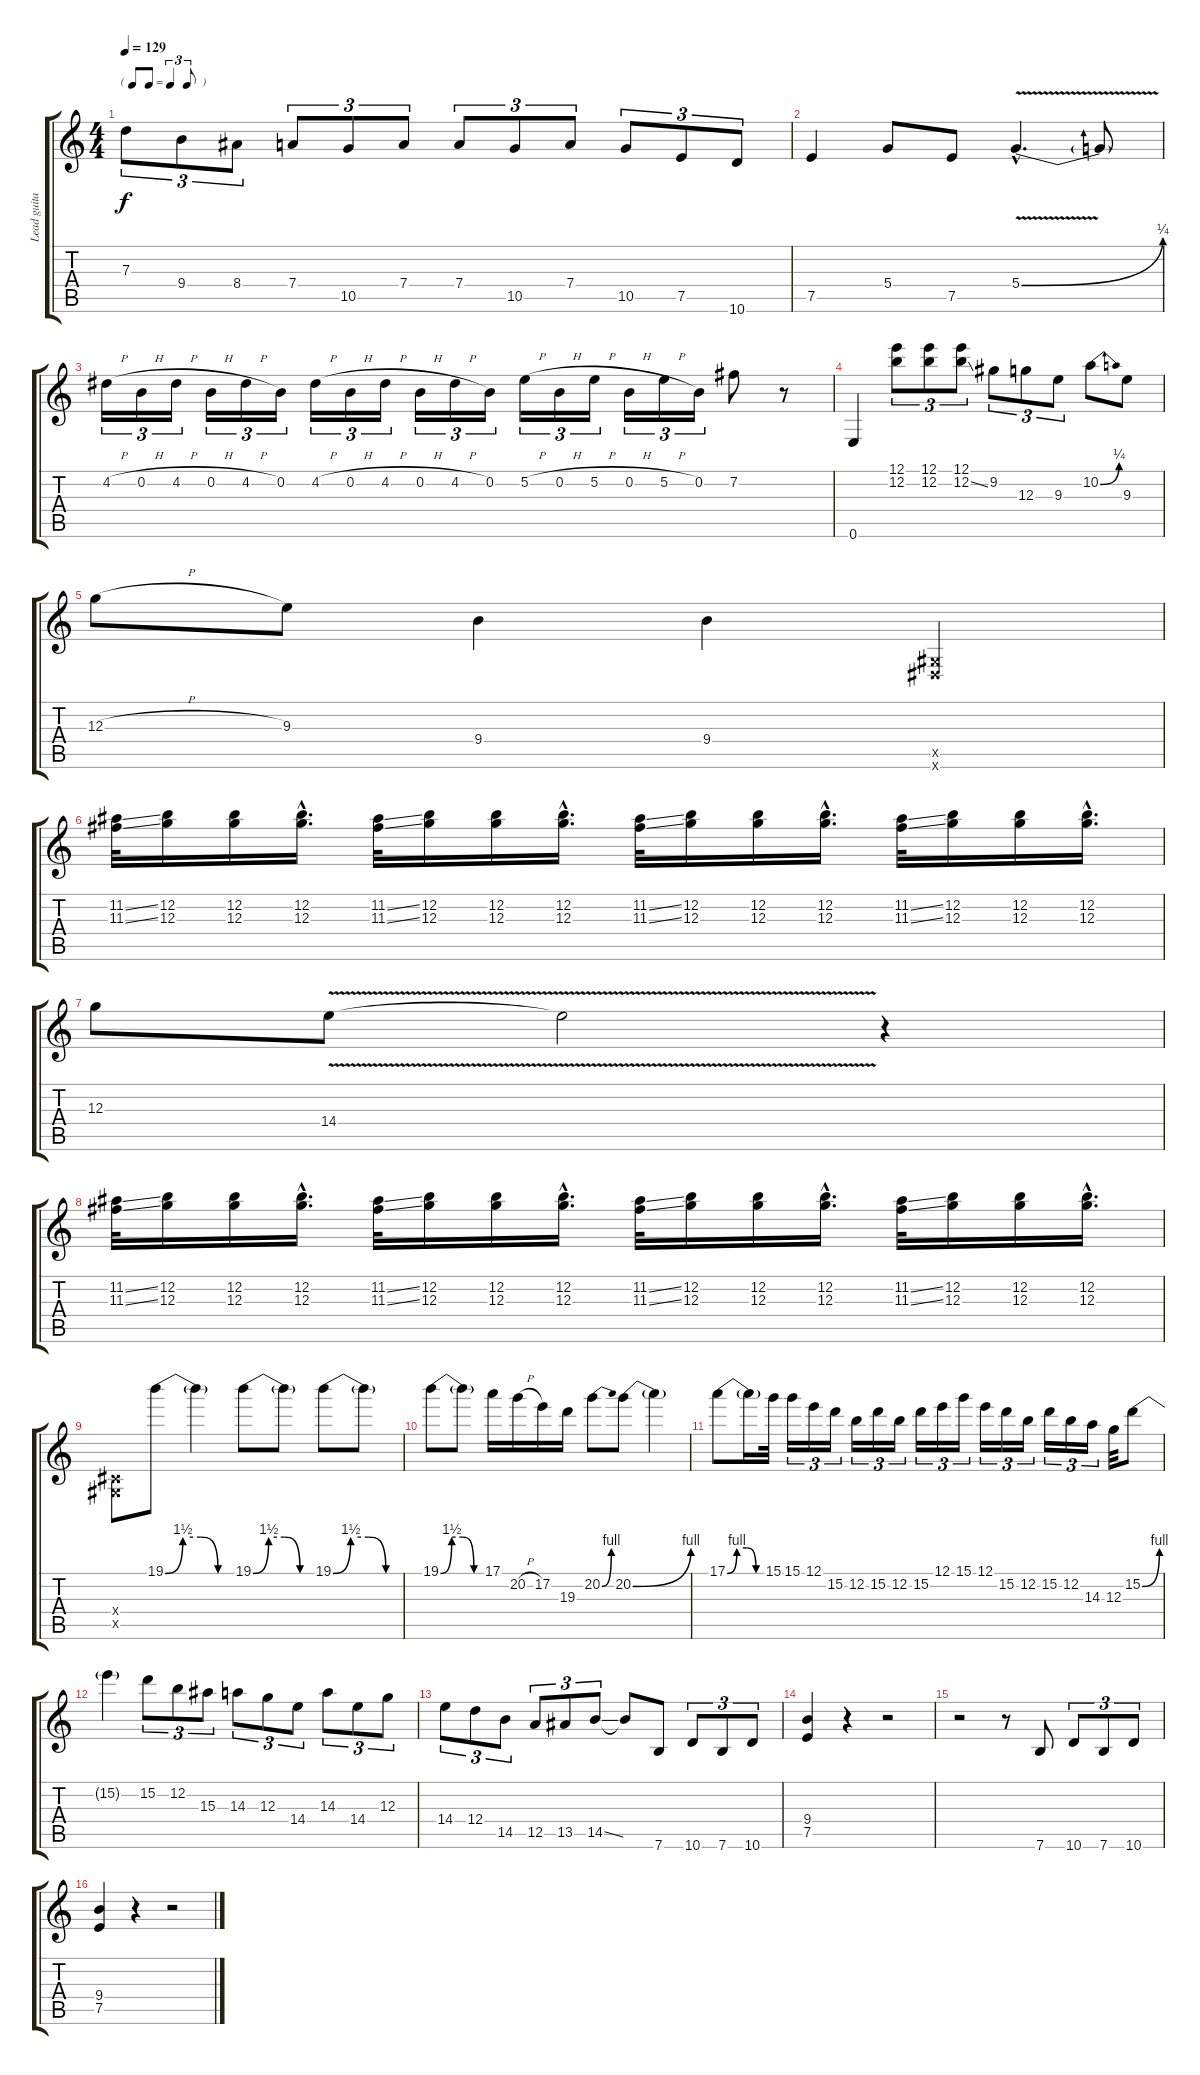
\track ("Lead guitar" "Lead guita") {instrument distortionguitar}
\staff {score tabs}
\tuning (E4 B3 G3 D3 A2 E2) {hide}
\ts (4 4)
\tf triplet8th
\tempo 129
\clef g2
\ks c
7.3.8{tu (3 2) dy f} 9.4.8{tu (3 2)} 8.4.8{tu (3 2)} 7.4.8{tu (3 2)} 10.5.8{tu (3 2)} 7.4.8{tu (3 2)} 7.4.8{tu (3 2)} 10.5.8{tu (3 2)} 7.4.8{tu (3 2)} 10.5.8{tu (3 2)} 7.5.8{tu (3 2)} 10.6.8{tu (3 2)} |
7.5.4 5.4.8 7.5.8 5.4{be (bend 0 0 60 1) v hac}.4{d} 5.4{t}.8 |
4.2{h}.16{tu (3 2)} 0.2{h}.16{tu (3 2)} 4.2{h}.16{tu (3 2)} 0.2{h}.16{tu (3 2)} 4.2{h}.16{tu (3 2)} 0.2.16{tu (3 2)} 4.2{h}.16{tu (3 2)} 0.2{h}.16{tu (3 2)} 4.2{h}.16{tu (3 2)} 0.2{h}.16{tu (3 2)} 4.2{h}.16{tu (3 2)} 0.2.16{tu (3 2)} 5.2{h}.16{tu (3 2)} 0.2{h}.16{tu (3 2)} 5.2{h}.16{tu (3 2)} 0.2{h}.16{tu (3 2)} 5.2{h}.16{tu (3 2)} 0.2.16{tu (3 2)} 7.2.8 r.8 |
0.6.4 (12.1 12.2).8{tu (3 2)} (12.1 12.2).8{tu (3 2)} (12.1 12.2{ss}).8{tu (3 2)} 9.2.8{tu (3 2)} 12.3.8{tu (3 2)} 9.3.8{tu (3 2)} 10.2{be (bend 0 0 60 1)}.8 9.3.8 |
12.3{h}.8 9.3.8 9.4.4 9.4.4 (-1.5{x} -1.6{x}).4 |
(11.2{ss} 11.3{ss}).32 (12.2 12.3).16 (12.2 12.3).16 (12.2{hac} 12.3{hac}).16{d} (11.2{ss} 11.3{ss}).32 (12.2 12.3).16 (12.2 12.3).16 (12.2{hac} 12.3{hac}).16{d} (11.2{ss} 11.3{ss}).32 (12.2 12.3).16 (12.2 12.3).16 (12.2{hac} 12.3{hac}).16{d} (11.2{ss} 11.3{ss}).32 (12.2 12.3).16 (12.2 12.3).16 (12.2{hac} 12.3{hac}).16{d} |
12.3.8 14.4{v}.8 14.4{t}.2 r.4 |
(11.2{ss} 11.3{ss}).32 (12.2 12.3).16 (12.2 12.3).16 (12.2{hac} 12.3{hac}).16{d} (11.2{ss} 11.3{ss}).32 (12.2 12.3).16 (12.2 12.3).16 (12.2{hac} 12.3{hac}).16{d} (11.2{ss} 11.3{ss}).32 (12.2 12.3).16 (12.2 12.3).16 (12.2{hac} 12.3{hac}).16{d} (11.2{ss} 11.3{ss}).32 (12.2 12.3).16 (12.2 12.3).16 (12.2{hac} 12.3{hac}).16{d} |
(-1.4{x} -1.5{x}).8 19.1{be (custom 0 0 15 6 30 6 45 0 60 0)}.8 19.1{t}.4 19.1{be (custom 0 0 15 6 30 6 45 0 60 0)}.8 19.1{t}.8 19.1{be (custom 0 0 15 6 30 6 45 0 60 0)}.8 19.1{t}.8 |
19.1{be (custom 0 0 15 6 30 6 45 0 60 0)}.8 19.1{t}.8 17.1.16 20.2{h}.16 17.2.16 19.3.16 20.2{be (bend 0 0 60 4)}.8 20.2{be (bend 0 0 60 4)}.8 20.2{t}.4 |
17.1{be (custom 0 0 15 4 30 4 45 0 60 0)}.8 17.1{t}.16 15.1.32 15.1.16{tu (3 2)} 12.1.16{tu (3 2)} 15.2.16{tu (3 2)} 12.2.16{tu (3 2)} 15.2.16{tu (3 2)} 12.2.16{tu (3 2)} 15.2.16{tu (3 2)} 12.1.16{tu (3 2)} 15.1.16{tu (3 2)} 12.1.16{tu (3 2)} 15.2.16{tu (3 2)} 12.2.16{tu (3 2)} 15.2.16{tu (3 2)} 12.2.16{tu (3 2)} 14.3.16{tu (3 2)} 12.3.32 15.2{be (bend 0 0 60 4)}.8 |
15.2{t}.4 15.2.8{tu (3 2)} 12.2.8{tu (3 2)} 15.3.8{tu (3 2)} 14.3.8{tu (3 2)} 12.3.8{tu (3 2)} 14.4.8{tu (3 2)} 14.3.8{tu (3 2)} 14.4.8{tu (3 2)} 12.3.8{tu (3 2)} |
14.4.8{tu (3 2)} 12.4.8{tu (3 2)} 14.5.8{tu (3 2)} 12.5.8{tu (3 2)} 13.5.8{tu (3 2)} 14.5{ss}.8{tu (3 2)} 14.5{t}.8 7.6.8 10.6.8{tu (3 2)} 7.6.8{tu (3 2)} 10.6.8{tu (3 2)} |
(9.4 7.5).4 r.4 r.2 |
r.2 r.8 7.6.8 10.6.8{tu (3 2)} 7.6.8{tu (3 2)} 10.6.8{tu (3 2)} |
(9.4 7.5).4 r.4 r.2
